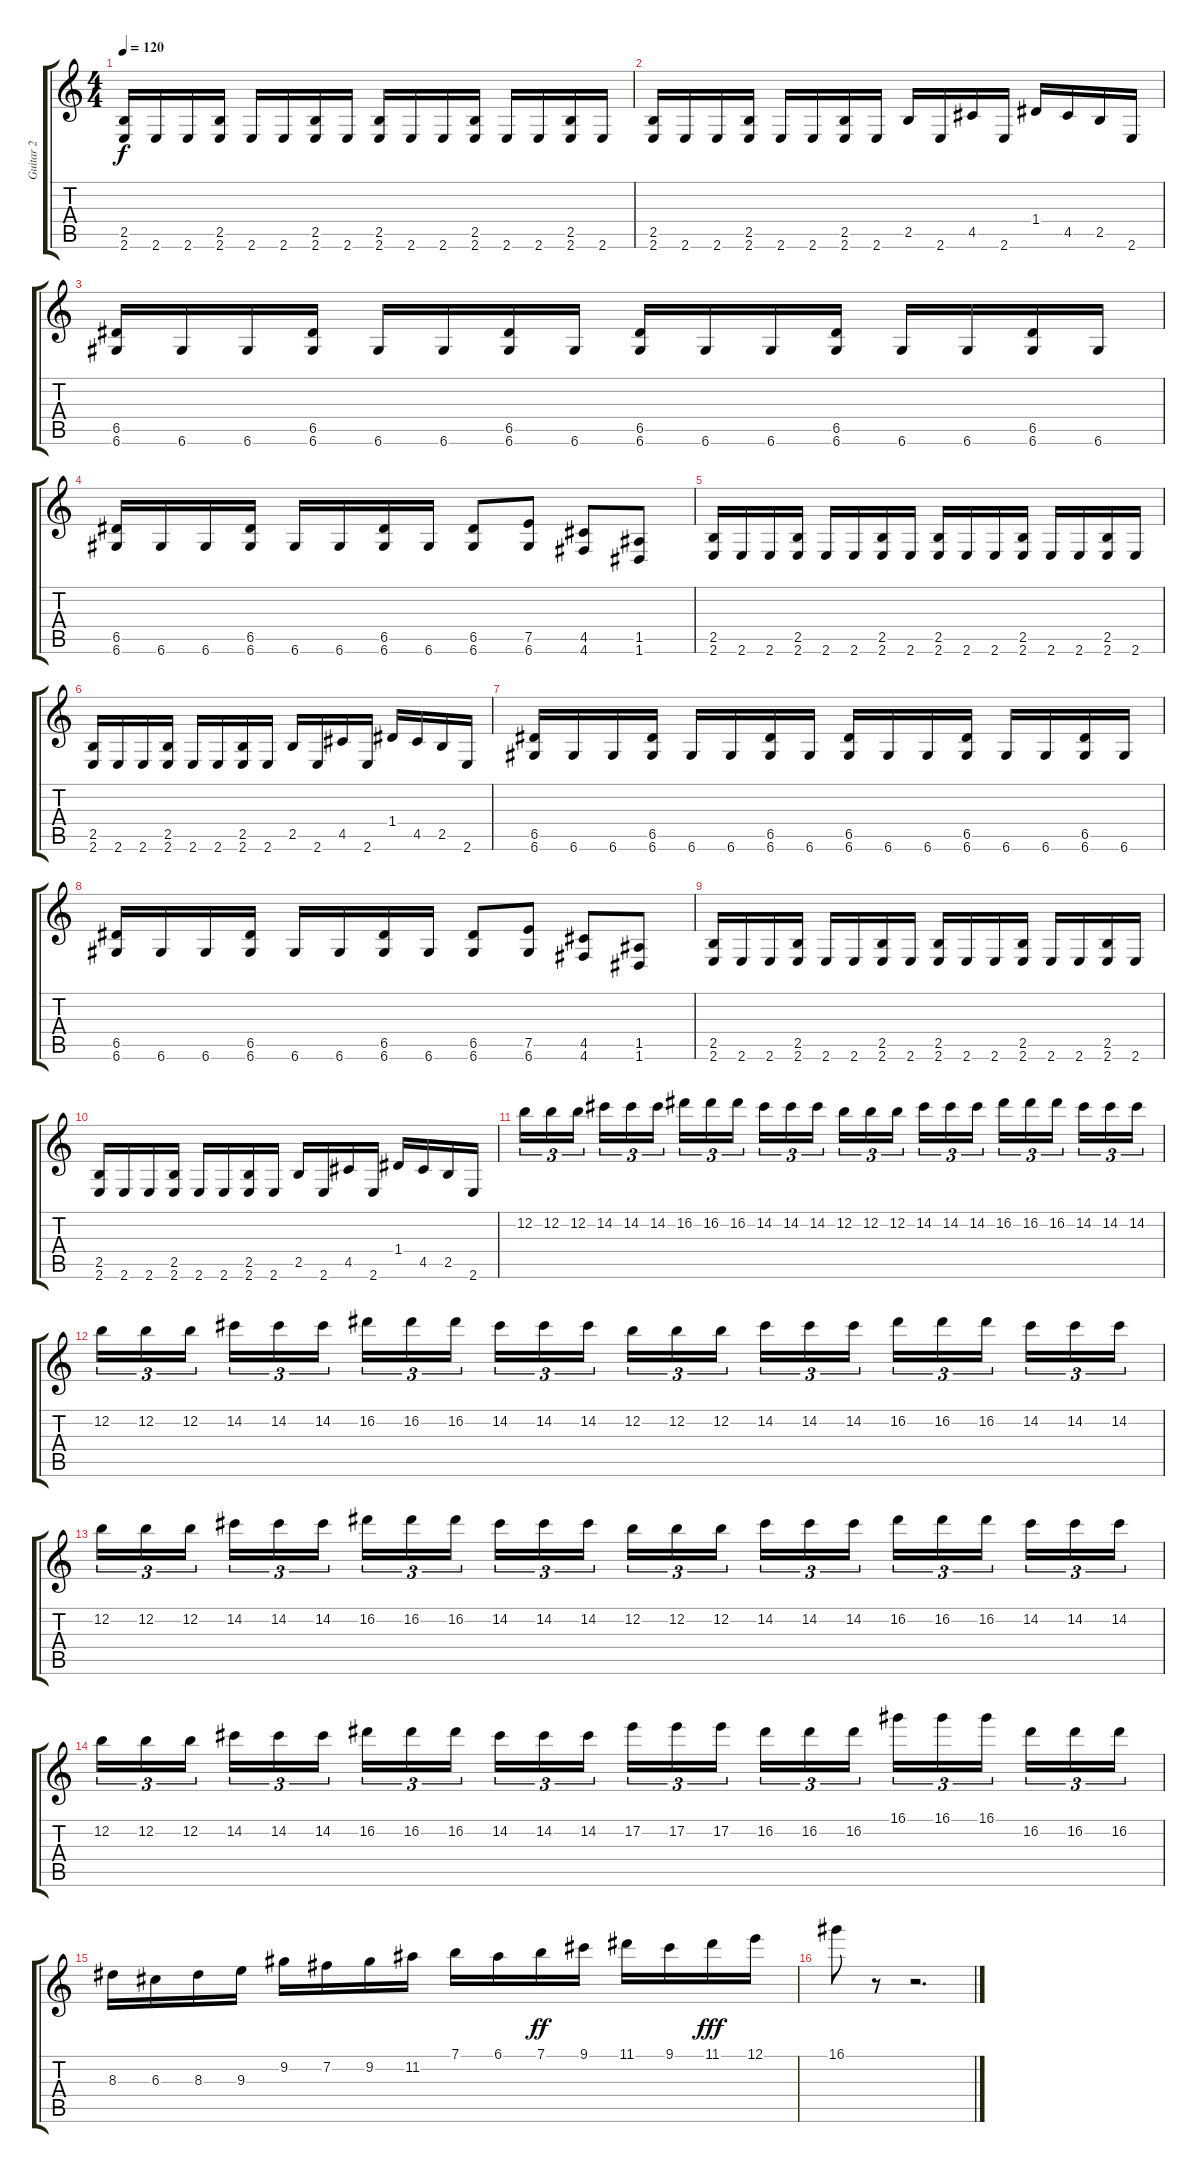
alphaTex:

\track ("Guitar 2" "Guitar 2") {instrument distortionguitar}
\staff {score tabs}
\tuning (E4 B3 G3 D3 A2 D2) {hide}
\ts (4 4)
\tempo 120
\clef g2
\ks c
(2.5 2.6).16{dy f} 2.6.16 2.6.16 (2.5 2.6).16 2.6.16 2.6.16 (2.5 2.6).16 2.6.16 (2.5 2.6).16 2.6.16 2.6.16 (2.5 2.6).16 2.6.16 2.6.16 (2.5 2.6).16 2.6.16 |
(2.5 2.6).16 2.6.16 2.6.16 (2.5 2.6).16 2.6.16 2.6.16 (2.5 2.6).16 2.6.16 2.5.16 2.6.16 4.5.16 2.6.16 1.4.16 4.5.16 2.5.16 2.6.16 |
(6.5 6.6).16 6.6.16 6.6.16 (6.5 6.6).16 6.6.16 6.6.16 (6.5 6.6).16 6.6.16 (6.5 6.6).16 6.6.16 6.6.16 (6.5 6.6).16 6.6.16 6.6.16 (6.5 6.6).16 6.6.16 |
(6.5 6.6).16 6.6.16 6.6.16 (6.5 6.6).16 6.6.16 6.6.16 (6.5 6.6).16 6.6.16 (6.5 6.6).8 (7.5 6.6).8 (4.5 4.6).8 (1.5 1.6).8 |
(2.5 2.6).16 2.6.16 2.6.16 (2.5 2.6).16 2.6.16 2.6.16 (2.5 2.6).16 2.6.16 (2.5 2.6).16 2.6.16 2.6.16 (2.5 2.6).16 2.6.16 2.6.16 (2.5 2.6).16 2.6.16 |
(2.5 2.6).16 2.6.16 2.6.16 (2.5 2.6).16 2.6.16 2.6.16 (2.5 2.6).16 2.6.16 2.5.16 2.6.16 4.5.16 2.6.16 1.4.16 4.5.16 2.5.16 2.6.16 |
(6.5 6.6).16 6.6.16 6.6.16 (6.5 6.6).16 6.6.16 6.6.16 (6.5 6.6).16 6.6.16 (6.5 6.6).16 6.6.16 6.6.16 (6.5 6.6).16 6.6.16 6.6.16 (6.5 6.6).16 6.6.16 |
(6.5 6.6).16 6.6.16 6.6.16 (6.5 6.6).16 6.6.16 6.6.16 (6.5 6.6).16 6.6.16 (6.5 6.6).8 (7.5 6.6).8 (4.5 4.6).8 (1.5 1.6).8 |
(2.5 2.6).16 2.6.16 2.6.16 (2.5 2.6).16 2.6.16 2.6.16 (2.5 2.6).16 2.6.16 (2.5 2.6).16 2.6.16 2.6.16 (2.5 2.6).16 2.6.16 2.6.16 (2.5 2.6).16 2.6.16 |
(2.5 2.6).16 2.6.16 2.6.16 (2.5 2.6).16 2.6.16 2.6.16 (2.5 2.6).16 2.6.16 2.5.16 2.6.16 4.5.16 2.6.16 1.4.16 4.5.16 2.5.16 2.6.16 |
12.2.16{tu (3 2)} 12.2.16{tu (3 2)} 12.2.16{tu (3 2)} 14.2.16{tu (3 2)} 14.2.16{tu (3 2)} 14.2.16{tu (3 2)} 16.2.16{tu (3 2)} 16.2.16{tu (3 2)} 16.2.16{tu (3 2)} 14.2.16{tu (3 2)} 14.2.16{tu (3 2)} 14.2.16{tu (3 2)} 12.2.16{tu (3 2)} 12.2.16{tu (3 2)} 12.2.16{tu (3 2)} 14.2.16{tu (3 2)} 14.2.16{tu (3 2)} 14.2.16{tu (3 2)} 16.2.16{tu (3 2)} 16.2.16{tu (3 2)} 16.2.16{tu (3 2)} 14.2.16{tu (3 2)} 14.2.16{tu (3 2)} 14.2.16{tu (3 2)} |
12.2.16{tu (3 2)} 12.2.16{tu (3 2)} 12.2.16{tu (3 2)} 14.2.16{tu (3 2)} 14.2.16{tu (3 2)} 14.2.16{tu (3 2)} 16.2.16{tu (3 2)} 16.2.16{tu (3 2)} 16.2.16{tu (3 2)} 14.2.16{tu (3 2)} 14.2.16{tu (3 2)} 14.2.16{tu (3 2)} 12.2.16{tu (3 2)} 12.2.16{tu (3 2)} 12.2.16{tu (3 2)} 14.2.16{tu (3 2)} 14.2.16{tu (3 2)} 14.2.16{tu (3 2)} 16.2.16{tu (3 2)} 16.2.16{tu (3 2)} 16.2.16{tu (3 2)} 14.2.16{tu (3 2)} 14.2.16{tu (3 2)} 14.2.16{tu (3 2)} |
12.2.16{tu (3 2)} 12.2.16{tu (3 2)} 12.2.16{tu (3 2)} 14.2.16{tu (3 2)} 14.2.16{tu (3 2)} 14.2.16{tu (3 2)} 16.2.16{tu (3 2)} 16.2.16{tu (3 2)} 16.2.16{tu (3 2)} 14.2.16{tu (3 2)} 14.2.16{tu (3 2)} 14.2.16{tu (3 2)} 12.2.16{tu (3 2)} 12.2.16{tu (3 2)} 12.2.16{tu (3 2)} 14.2.16{tu (3 2)} 14.2.16{tu (3 2)} 14.2.16{tu (3 2)} 16.2.16{tu (3 2)} 16.2.16{tu (3 2)} 16.2.16{tu (3 2)} 14.2.16{tu (3 2)} 14.2.16{tu (3 2)} 14.2.16{tu (3 2)} |
12.2.16{tu (3 2)} 12.2.16{tu (3 2)} 12.2.16{tu (3 2)} 14.2.16{tu (3 2)} 14.2.16{tu (3 2)} 14.2.16{tu (3 2)} 16.2.16{tu (3 2)} 16.2.16{tu (3 2)} 16.2.16{tu (3 2)} 14.2.16{tu (3 2)} 14.2.16{tu (3 2)} 14.2.16{tu (3 2)} 17.2.16{tu (3 2)} 17.2.16{tu (3 2)} 17.2.16{tu (3 2)} 16.2.16{tu (3 2)} 16.2.16{tu (3 2)} 16.2.16{tu (3 2)} 16.1.16{tu (3 2)} 16.1.16{tu (3 2)} 16.1.16{tu (3 2)} 16.2.16{tu (3 2)} 16.2.16{tu (3 2)} 16.2.16{tu (3 2)} |
8.3.16 6.3.16 8.3.16 9.3.16 9.2.16 7.2.16 9.2.16 11.2.16 7.1.16 6.1.16 7.1.16{dy ff} 9.1.16 11.1.16 9.1.16 11.1.16{dy fff} 12.1.16 |
16.1.8 r.8 r.2{d}
